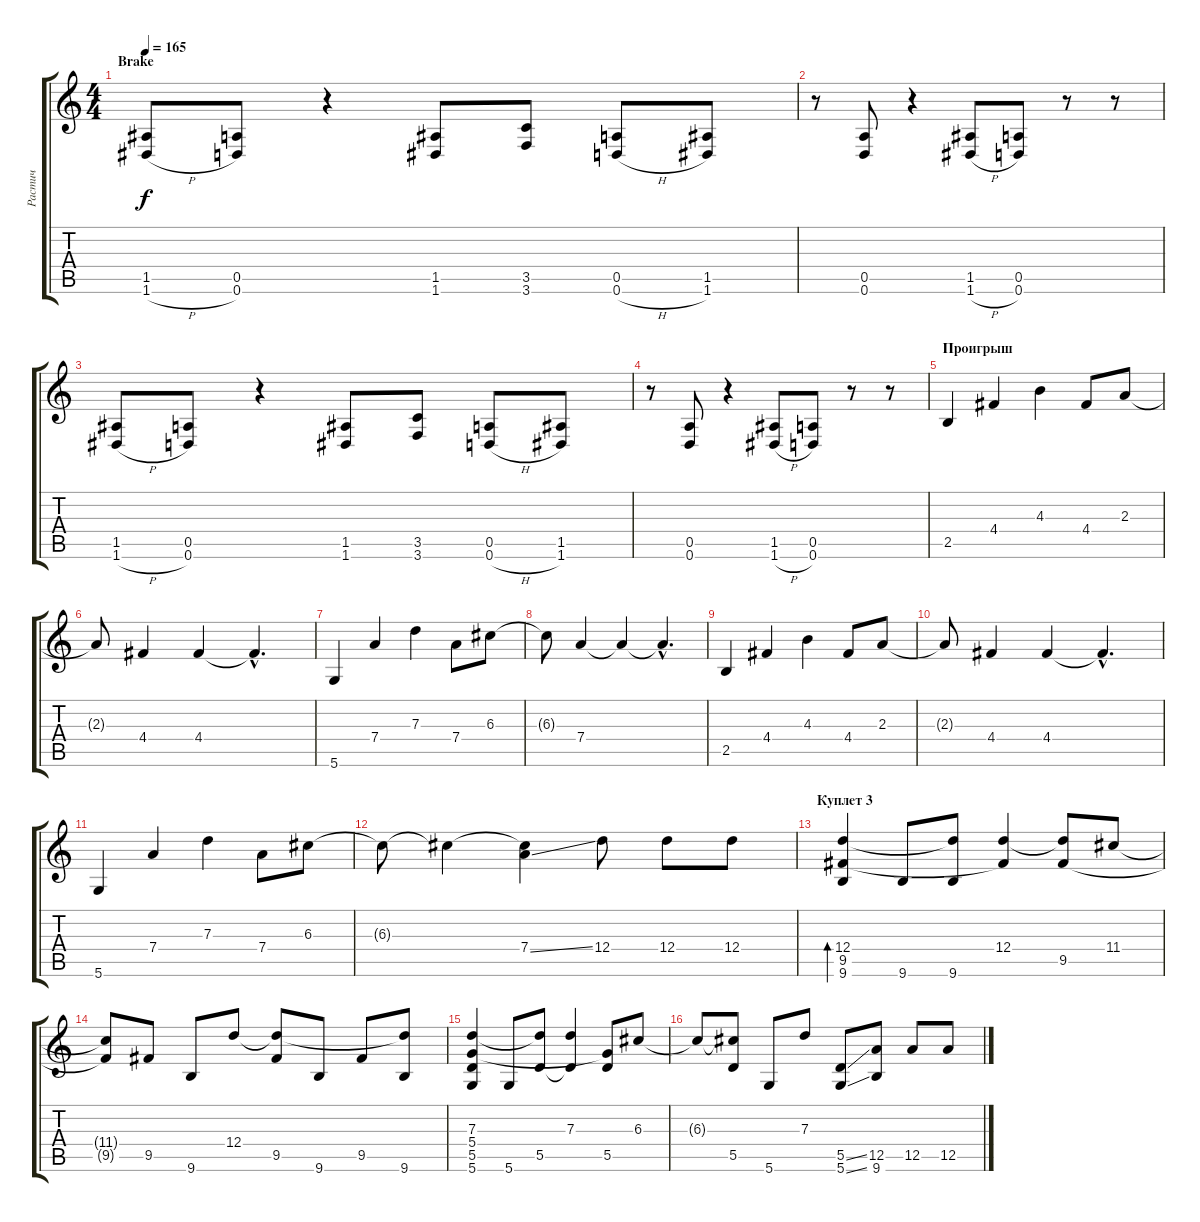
\track ("Растич" "Растич") {instrument distortionguitar}
\staff {score tabs}
\tuning (E4 B3 G3 D3 A2 D2) {hide}
\ts (4 4)
\section ("" "Brake")
\tempo 165
\clef g2
\ks c
(1.5 1.6{h}).8{dy f instrument overdrivenguitar} (0.5 0.6).8 r.4 (1.5 1.6).8 (3.5 3.6).8 (0.5 0.6{h}).8 (1.5 1.6).8 |
r.8 (0.5 0.6).8 r.4 (1.5 1.6{h}).8 (0.5 0.6).8 r.8 r.8 |
(1.5 1.6{h}).8{instrument overdrivenguitar} (0.5 0.6).8 r.4 (1.5 1.6).8 (3.5 3.6).8 (0.5 0.6{h}).8 (1.5 1.6).8 |
r.8 (0.5 0.6).8 r.4 (1.5 1.6{h}).8 (0.5 0.6).8 r.8 r.8 |
\section ("" "Проигрыш")
2.5.4 4.4.4 4.3.4 4.4.8 2.3.8 |
2.3{t}.8 4.4.4 4.4.4 4.4{hac t}.4{d} |
5.6.4 7.4.4 7.3.4 7.4.8 6.3.8 |
6.3{t}.8 7.4.4 7.4{t}.4 7.4{hac t}.4{d} |
2.5.4 4.4.4 4.3.4 4.4.8 2.3.8 |
2.3{t}.8 4.4.4 4.4.4 4.4{hac t}.4{d} |
5.6.4 7.4.4 7.3.4 7.4.8 6.3.8 |
6.3{t}.8 6.3{t}.4 (6.3{t} 7.4{ss}).4 12.4.8 12.4.8 12.4.8 |
\section ("" "Куплет 3")
(12.4 9.5 9.6).4{bd 480} 9.6.8 (12.4{t} 9.6).8 (12.4 9.5{t}).4 (12.4{t} 9.5).8 11.4.8 |
(11.4{t} 9.5{t}).8 9.5.8 9.6.8 12.4.8 (12.4{t} 9.5).8 9.6.8 9.5.8 (12.4{t} 9.6).8 |
(7.3 5.4 5.5 5.6).4 5.6.8 (7.3{t} 5.5).8 (7.3 5.5{t}).4 (5.4{t} 5.5).8 6.3.8 |
6.3{t}.8 (6.3{t} 5.5).8 5.6.8 7.3.8 (5.5{ss} 5.6{ss}).8 (12.5 9.6).8 12.5.8 12.5.8
